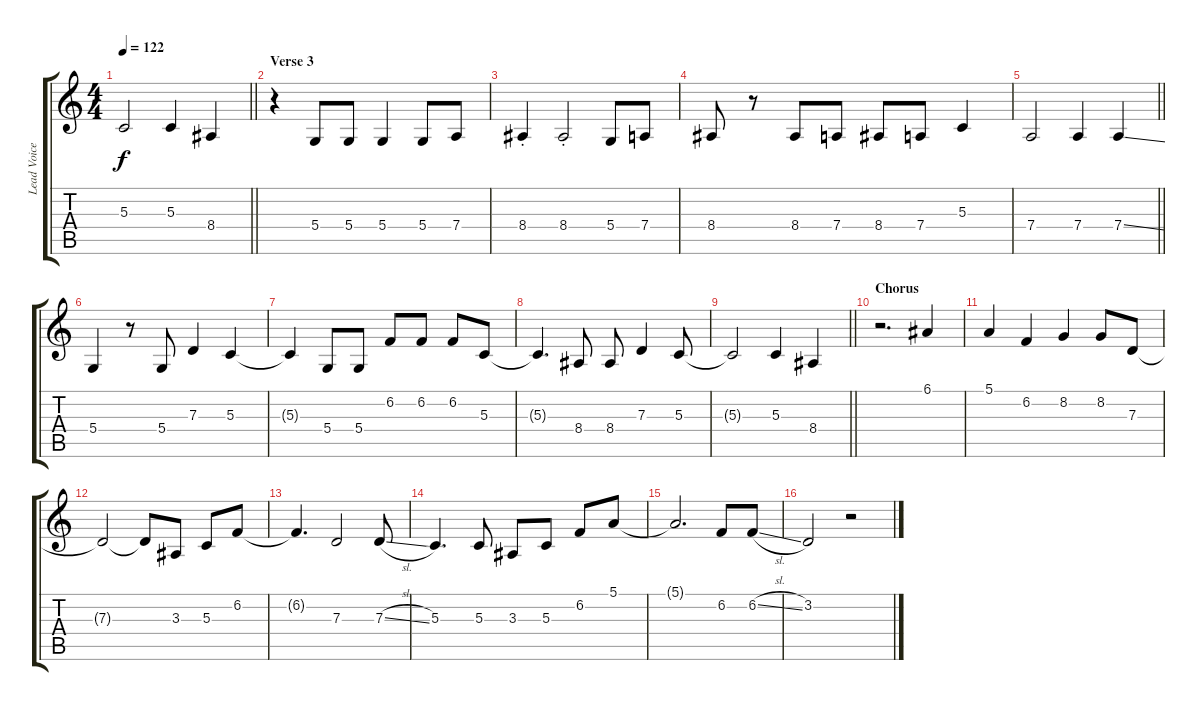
\track ("Lead Voice" "Lead Voice") {instrument clarinet}
\staff {score tabs}
\tuning (E4 B3 G3 D3 A2 E2) {hide}
\ts (4 4)
\tempo 122
\clef g2
\barLineRight lightlight
\ks c
5.3{t}.2{dy f} 5.3.4 8.4.4 |
\section ("" "Verse 3")
r.4 5.4.8 5.4.8 5.4.4 5.4.8 7.4.8 |
8.4{st}.4 8.4{st}.2 5.4.8 7.4.8 |
8.4.8 r.8 8.4.8 7.4.8 8.4.8 7.4.8 5.3.4 |
\barLineRight lightlight
7.4.2 7.4.4 7.4{ss}.4 |
5.4.4 r.8 5.4.8 7.3.4 5.3.4 |
5.3{t}.4 5.4.8 5.4.8 6.2.8 6.2.8 6.2.8 5.3.8 |
5.3{t}.4{d} 8.4.8 8.4.8 7.3.4 5.3.8 |
\barLineRight lightlight
5.3{t}.2 5.3.4 8.4.4 |
\section ("" "Chorus")
r.2{d} 6.1.4 |
5.1.4 6.2.4 8.2.4 8.2.8 7.3.8 |
7.3{t}.2 7.3{t}.8 3.3.8 5.3.8 6.2.8 |
6.2{t}.4{d} 7.3.2 7.3{sl}.8 |
5.3.4{d} 5.3.8 3.3.8 5.3.8 6.2.8 5.1.8 |
5.1{t}.2{d} 6.2.8 6.2{sl}.8 |
3.2.2 r.2
